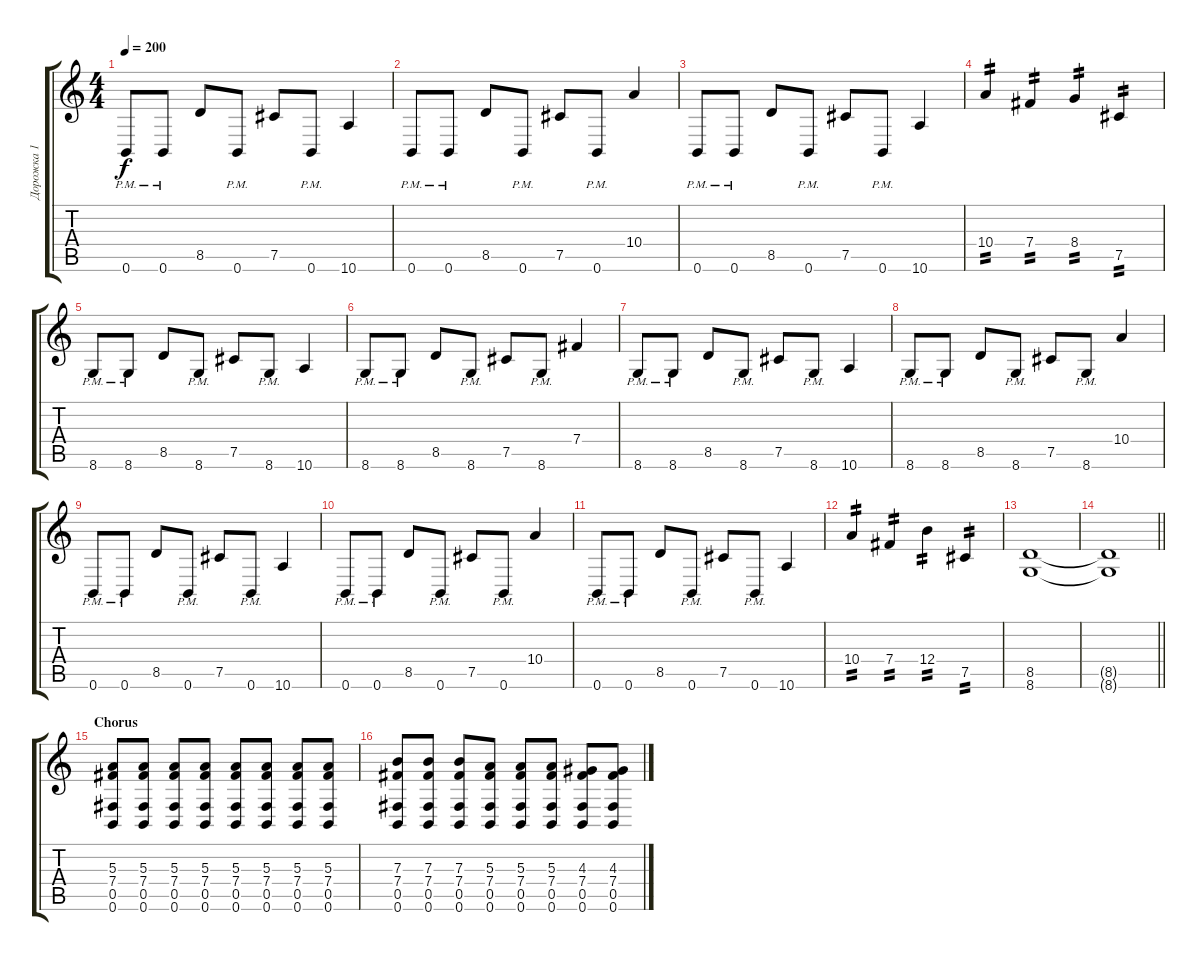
\track ("Дорожка 1" "Дорожка 1") {instrument distortionguitar}
\staff {score tabs}
\tuning (Db4 Ab3 E3 B2 Gb2 B1) {hide}
\ts (4 4)
\tempo 200
\clef g2
\ks c
0.6{pm}.8{dy f} 0.6{pm}.8 8.5.8 0.6{pm}.8 7.5.8 0.6{pm}.8 10.6.4 |
0.6{pm}.8 0.6{pm}.8 8.5.8 0.6{pm}.8 7.5.8 0.6{pm}.8 10.4.4 |
0.6{pm}.8 0.6{pm}.8 8.5.8 0.6{pm}.8 7.5.8 0.6{pm}.8 10.6.4 |
10.4.4{tp 2} 7.4.4{tp 2} 8.4.4{tp 2} 7.5.4{tp 2} |
8.6{pm}.8 8.6{pm}.8 8.5.8 8.6{pm}.8 7.5.8 8.6{pm}.8 10.6.4 |
8.6{pm}.8 8.6{pm}.8 8.5.8 8.6{pm}.8 7.5.8 8.6{pm}.8 7.4.4 |
8.6{pm}.8 8.6{pm}.8 8.5.8 8.6{pm}.8 7.5.8 8.6{pm}.8 10.6.4 |
8.6{pm}.8 8.6{pm}.8 8.5.8 8.6{pm}.8 7.5.8 8.6{pm}.8 10.4.4 |
0.6{pm}.8 0.6{pm}.8 8.5.8 0.6{pm}.8 7.5.8 0.6{pm}.8 10.6.4 |
0.6{pm}.8 0.6{pm}.8 8.5.8 0.6{pm}.8 7.5.8 0.6{pm}.8 10.4.4 |
0.6{pm}.8 0.6{pm}.8 8.5.8 0.6{pm}.8 7.5.8 0.6{pm}.8 10.6.4 |
10.4.4{tp 2} 7.4.4{tp 2} 12.4.4{tp 2} 7.5.4{tp 2} |
(8.5 8.6).1 |
\barLineRight lightlight
(8.5{t} 8.6{t}).1 |
\section ("" "Chorus")
(5.3 7.4 0.5 0.6).8 (5.3 7.4 0.5 0.6).8 (5.3 7.4 0.5 0.6).8 (5.3 7.4 0.5 0.6).8 (5.3 7.4 0.5 0.6).8 (5.3 7.4 0.5 0.6).8 (5.3 7.4 0.5 0.6).8 (5.3 7.4 0.5 0.6).8 |
(7.3 7.4 0.5 0.6).8 (7.3 7.4 0.5 0.6).8 (7.3 7.4 0.5 0.6).8 (5.3 7.4 0.5 0.6).8 (5.3 7.4 0.5 0.6).8 (5.3 7.4 0.5 0.6).8 (4.3 7.4 0.5 0.6).8 (4.3 7.4 0.5 0.6).8
